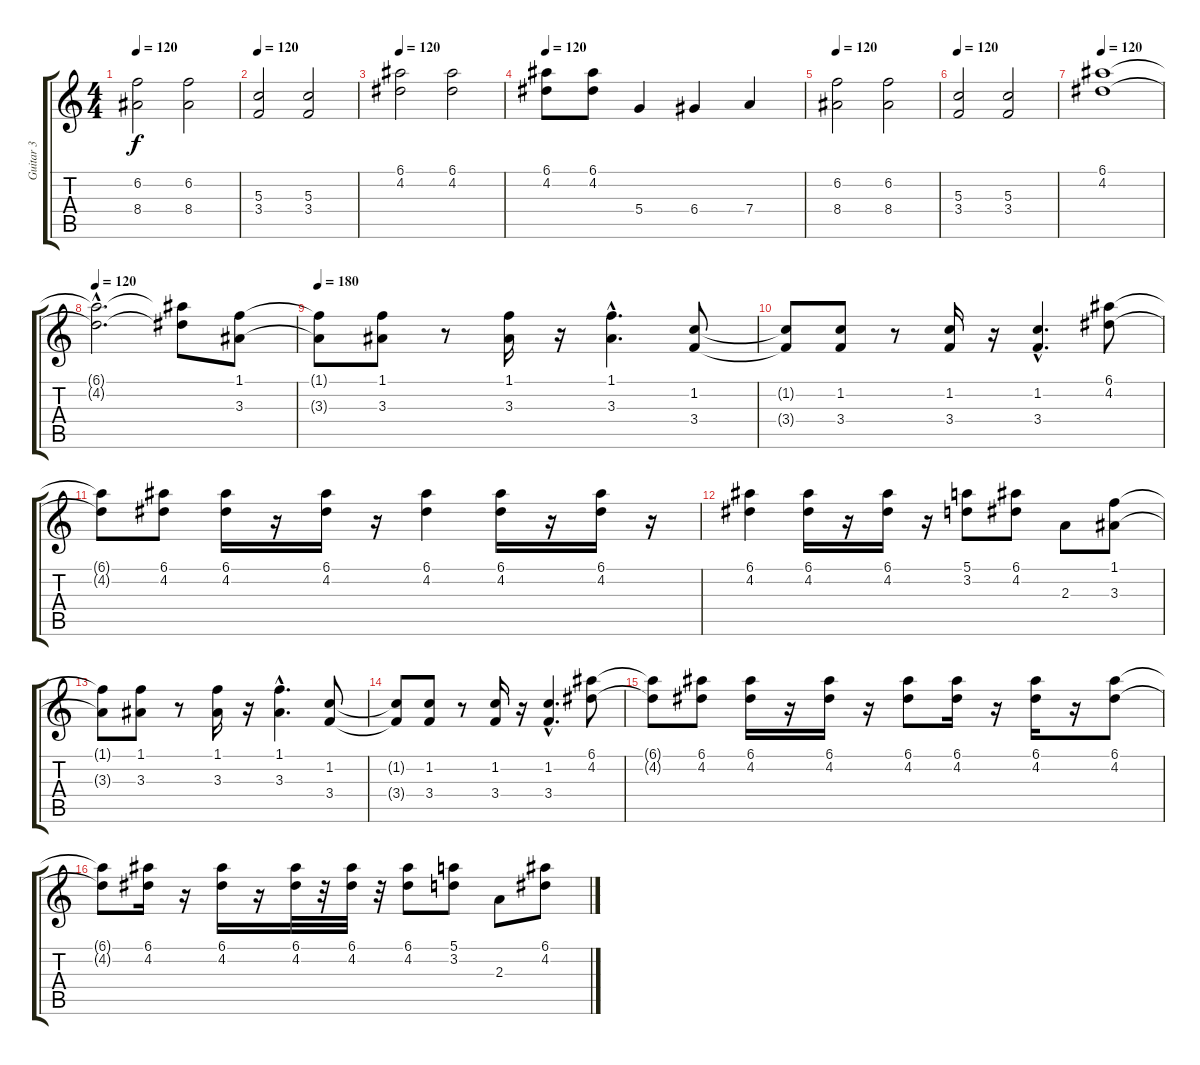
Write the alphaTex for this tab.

\track ("Guitar 3" "Guitar 3") {instrument overdrivenguitar}
\staff {score tabs}
\tuning (E4 B3 G3 D3 A2 E2) {hide}
\ts (4 4)
\tempo 120
\clef g2
\ks c
(6.2 8.4).2{dy f} (6.2 8.4).2 |
\tempo 120
(5.3 3.4).2 (5.3 3.4).2 |
\tempo 120
(6.1 4.2).2 (6.1 4.2).2 |
\tempo 120
(6.1 4.2).8 (6.1 4.2).8 5.4.4 6.4.4 7.4.4 |
\tempo 120
(6.2 8.4).2 (6.2 8.4).2 |
\tempo 120
(5.3 3.4).2 (5.3 3.4).2 |
\tempo 120
(6.1 4.2).1 |
\tempo 120
(6.1{hac t} 4.2{hac t}).2{d} (6.1{t} 4.2{t}).8 (1.1 3.3).8 |
\tempo 180
(1.1{t} 3.3{t}).8 (1.1 3.3).8 r.8 (1.1 3.3).16 r.16 (1.1{hac} 3.3{hac}).4{d} (1.2 3.4).8 |
(1.2{t} 3.4{t}).8 (1.2 3.4).8 r.8 (1.2 3.4).16 r.16 (1.2{hac} 3.4{hac}).4{d} (6.1 4.2).8 |
(6.1{t} 4.2{t}).8 (6.1 4.2).8 (6.1 4.2).16 r.16 (6.1 4.2).16 r.16 (6.1 4.2).4 (6.1 4.2).16 r.16 (6.1 4.2).16 r.16 |
(6.1 4.2).4 (6.1 4.2).16 r.16 (6.1 4.2).16 r.16 (5.1 3.2).8 (6.1 4.2).8 2.3.8 (1.1 3.3).8 |
(1.1{t} 3.3{t}).8 (1.1 3.3).8 r.8 (1.1 3.3).16 r.16 (1.1{hac} 3.3{hac}).4{d} (1.2 3.4).8 |
(1.2{t} 3.4{t}).8 (1.2 3.4).8 r.8 (1.2 3.4).16 r.16 (1.2{hac} 3.4{hac}).4{d} (6.1 4.2).8 |
(6.1{t} 4.2{t}).8 (6.1 4.2).8 (6.1 4.2).16 r.16 (6.1 4.2).16 r.16 (6.1 4.2).8 (6.1 4.2).16 r.16 (6.1 4.2).16 r.16 (6.1 4.2).8 |
(6.1{t} 4.2{t}).8 (6.1 4.2).16 r.16 (6.1 4.2).16 r.16 (6.1 4.2).32 r.32 (6.1 4.2).32 r.32 (6.1 4.2).8 (5.1 3.2).8 2.3.8 (6.1 4.2).8
